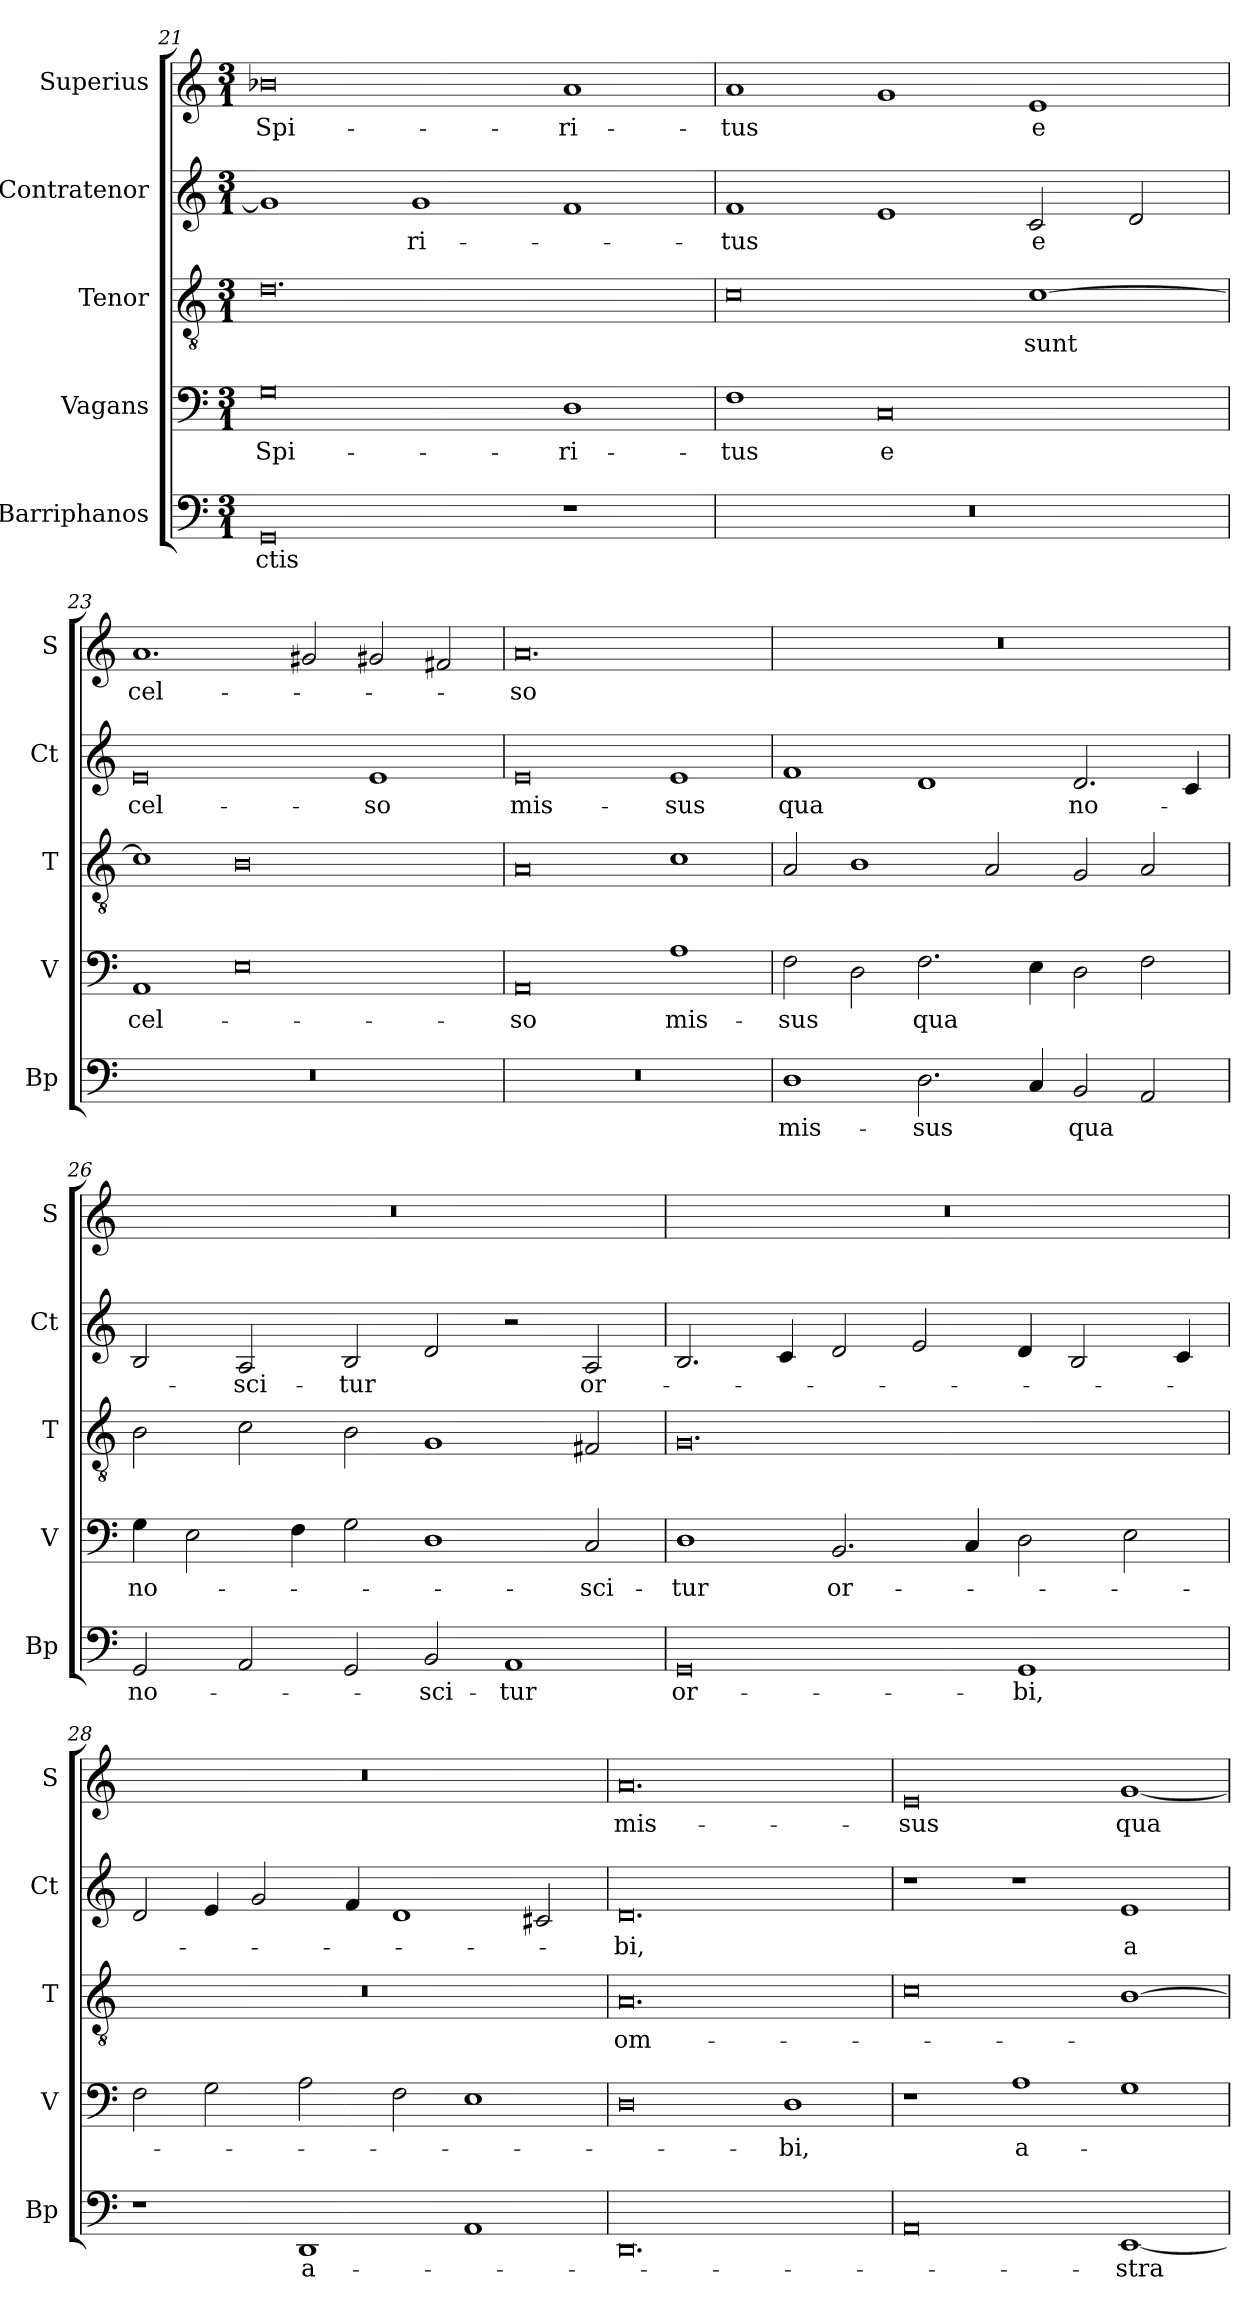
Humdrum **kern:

**kern	**text	**kern	**text	**kern	**text	**kern	**text	**kern	**text
*part5	*part5	*part4	*part4	*part3	*part3	*part2	*part2	*part1	*part1
*staff5	*staff5	*staff4	*staff4	*staff3	*staff3	*staff2	*staff2	*staff1	*staff1
*I"Barriphanos	*	*I"Vagans	*	*I"Tenor	*	*I"Contratenor	*	*I"Superius	*
*I'Bp	*	*I'V	*	*I'T	*	*I'Ct	*	*I'S	*
*clefF4	*	*clefF4	*	*clefGv2	*	*clefG2	*	*clefG2	*
*k[]	*	*k[]	*	*k[]	*	*k[]	*	*k[]	*
*M3/1	*	*M3/1	*	*M3/1	*	*M3/1	*	*M3/1	*
=21	=21	=21	=21	=21	=21	=21	=21	=21	=21
0GG	-ctis	0G	Spi-	0.d	.	1g]	.	0b-X	Spi-
.	.	.	.	.	.	1g	-ri-	.	.
1r	.	1D	-ri-	.	.	1f	.	1a	-ri-
=22	=22	=22	=22	=22	=22	=22	=22	=22	=22
0.r	.	1F	-tus	0c	.	1f	-tus	1a	-tus
.	.	0C	e	.	.	1e	.	1g	.
.	.	.	.	[1c	sunt	2c/	e	1e	e
.	.	.	.	.	.	2d/	.	.	.
=23	=23	=23	=23	=23	=23	=23	=23	=23	=23
0.r	.	1AA	cel-	1c]	.	0e	cel-	1.a	cel-
.	.	0E	.	0B	.	.	.	.	.
.	.	.	.	.	.	.	.	2g#X/	.
.	.	.	.	.	.	1e	-so	2g#X/	.
.	.	.	.	.	.	.	.	2f#X/	.
=24	=24	=24	=24	=24	=24	=24	=24	=24	=24
0.r	.	0AA	-so	0A	.	0e	mis-	0.a	-so
.	.	1A	mis-	1c	.	1e	-sus	.	.
=25	=25	=25	=25	=25	=25	=25	=25	=25	=25
1D	mis-	2F\	-sus	2A/	.	1f	qua	0.r	.
.	.	2D\	.	1B	.	.	.	.	.
2.D\	-sus	2.F\	qua	.	.	1d	.	.	.
.	.	.	.	2A/	.	.	.	.	.
4C/	.	4E\	.	.	.	.	.	.	.
2BB/	qua	2D\	.	2G/	.	2.d/	no-	.	.
2AA/	.	2F\	.	2A/	.	.	.	.	.
.	.	.	.	.	.	4c/	.	.	.
=26	=26	=26	=26	=26	=26	=26	=26	=26	=26
2GG/	no-	4G\	no-	2B\	.	2B/	.	0.r	.
.	.	2E\	.	.	.	.	.	.	.
2AA/	.	.	.	2c\	.	2A/	-sci-	.	.
.	.	4F\	.	.	.	.	.	.	.
2GG/	.	2G\	.	2B\	.	2B/	-tur	.	.
2BB/	-sci-	1D	.	1G	.	2d/	.	.	.
1AA	-tur	.	.	.	.	2r	.	.	.
.	.	2C/	-sci-	2F#X/	.	2A/	or-	.	.
=27	=27	=27	=27	=27	=27	=27	=27	=27	=27
0GG	or-	1D	-tur	0.G	.	2.B/	.	0.r	.
.	.	.	.	.	.	4c/	.	.	.
.	.	2.BB/	or-	.	.	2d/	.	.	.
.	.	.	.	.	.	2e/	.	.	.
.	.	4C/	.	.	.	.	.	.	.
1GG	-bi,	2D\	.	.	.	4d/	.	.	.
.	.	.	.	.	.	2B/	.	.	.
.	.	2E\	.	.	.	.	.	.	.
.	.	.	.	.	.	4c/	.	.	.
=28	=28	=28	=28	=28	=28	=28	=28	=28	=28
1r	.	2F\	.	0.r	.	2d/	.	0.r	.
.	.	2G\	.	.	.	4e/	.	.	.
.	.	.	.	.	.	2g/	.	.	.
1DD	a-	2A\	.	.	.	.	.	.	.
.	.	.	.	.	.	4f/	.	.	.
.	.	2F\	.	.	.	1d	.	.	.
1AA	.	1E	.	.	.	.	.	.	.
.	.	.	.	.	.	2c#X/	.	.	.
=29	=29	=29	=29	=29	=29	=29	=29	=29	=29
0.DD	.	0D	.	0.A	om-	0.d	-bi,	0.a	mis-
.	.	1D	-bi,	.	.	.	.	.	.
=30	=30	=30	=30	=30	=30	=30	=30	=30	=30
0AA	.	1r	.	0c	.	1r	.	0e	-sus
.	.	1A	a-	.	.	1r	.	.	.
[1EE	-stra	1G	.	[1B	.	1e	a-	[1g	qua
=	=	=	=	=	=	=	=	=	=
*-	*-	*-	*-	*-	*-	*-	*-	*-	*-
